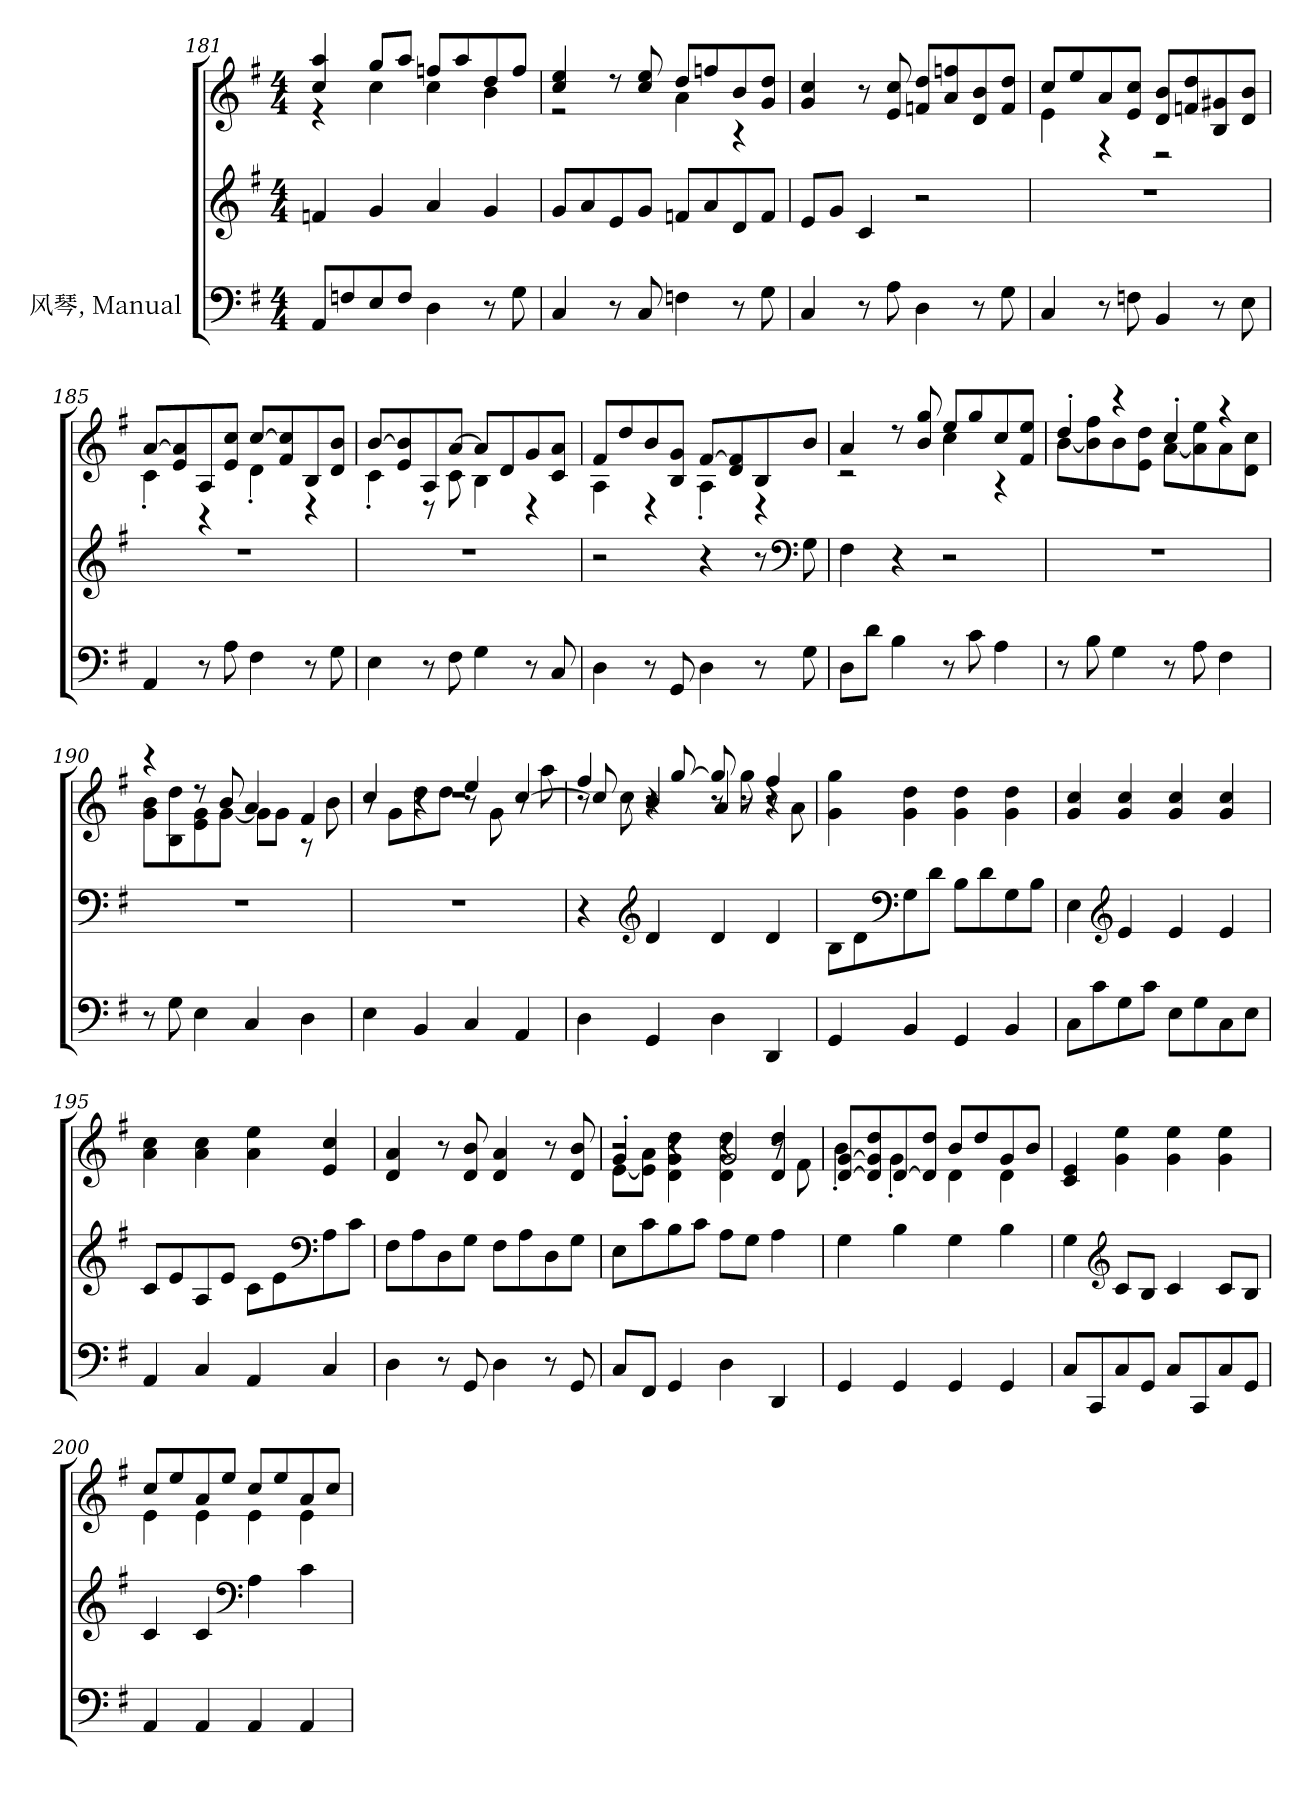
**kern	**kern	**kern
*part1	*part1	*part1
*staff3	*staff2	*staff1
*I"风琴, Manual	*	*
!!LO:LB:g=z
*clefF4	*clefG2	*clefG2
*k[f#]	*k[f#]	*k[f#]
*M4/4	*M4/4	*M4/4
=181	=181	=181
*	*	*^
8AA/L	4fn/	4cc/ 4aa/	4r
8Fn/	.	.	.
8E/	4g/	8gg/L	4cc\
8F/J	.	8aa/J	.
4D\	4a/	8ffn/L	4cc\
.	.	8aa/	.
8r	4g/	8dd/	4b\
8G\	.	8ff/J	.
=182	=182	=182	=182
4C/	8g/L	4cc/ 4ee/	2r
.	8a/	.	.
8r	8e/	8r	.
8C/	8g/J	8cc/ 8ee/	.
4Fn\	8fn/L	8dd/L	4a\
.	8a/	8ffn/	.
8r	8d/	8b/	4r
8G\	8f/J	8g/ 8dd/J	.
*	*	*v	*v
=183	=183	=183
4C/	8e/L	4g/ 4cc/
.	8g/J	.
8r	4c/	8r
8A\	.	8e/ 8cc/
4D\	2r	8fn/ 8dd/L
.	.	8a/ 8ffn/
8r	.	8d/ 8b/
8G\	.	8f/ 8dd/J
=184	=184	=184
*	*	*^
4C/	1r	8cc/L	4e\
.	.	8ee/	.
8r	.	8a/	4r
8Fn\	.	8e/ 8cc/J	.
4BB/	.	8d/ 8b/L	2r
.	.	8fn/ 8dd/	.
8r	.	8B/ 8g#X/	.
8E\	.	8d/ 8b/J	.
!!LO:LB:g=z	!!
=185	=185	=185	=185
4AA/	1r	[8a/L	4c'\
.	.	8e/ 8a/]	.
8r	.	8A/	4r
8A\	.	8e/ 8cc/J	.
4F#\	.	[8cc/L	4d'\
.	.	8f#/ 8cc/]	.
8r	.	8B/	4r
8G\	.	8d/ 8b/J	.
=186	=186	=186	=186
4E\	1r	[8b/L	4c'\
.	.	8e/ 8b/]	.
8r	.	8A/	8r
8F#\	.	[8a/J	8c\
4G\	.	8a/L]	4B\
.	.	8d/	.
8r	.	8g/	4r
8C/	.	8c/ 8a/J	.
=187	=187	=187	=187
4D\	2r	8f#/L	4A\
.	.	8dd/	.
8r	.	8b/	4r
8GG/	.	8B/ 8g/J	.
4D\	4r	[8f#/L	4A'\
.	.	8d/ 8f#/]	.
8r	8r	8B/	4r
*	*clefF4	*	*
8G\	8G\	8b/J	.
=188	=188	=188	=188
8D\L	4F#\	4a/	2r
8d\J	.	.	.
4B\	4r	8r	.
.	.	8b/ 8gg/	.
8r	2r	8ee/L	4cc\
8c\	.	8gg/	.
4A\	.	8cc/	4r
.	.	8f#/ 8ee/J	.
!!LO:PB:g=z	!!
=189	=189	=189	=189
8r	1r	4dd'/	[8b\L
8B\	.	.	8b\] 8ff#\
4G\	.	4r	8b\
.	.	.	8e\ 8dd\J
8r	.	4cc'/	[8a\L
8A\	.	.	8a\] 8ee\
4F#\	.	4r	8a\
.	.	.	8d\ 8cc\J
=190	=190	=190	=190
8r	1r	4r	8g\ 8b\L
8G\	.	.	8B\ 8dd\
4E\	.	8r	8e\ 8g\
.	.	8b/	[8g\J
4C/	.	4a/	8g\L]
.	.	.	8g\J
4D\	.	4f#/	8r
.	.	.	8b\
=191	=191	=191	=191
*	*	*	*^
4E\	1r	1r	8r	4cc/
.	.	.	8g\L	.
4BB/	.	.	8dd\	4r
.	.	.	8dd\J	.
4C/	.	.	8r	4ee/
.	.	.	8g\	.
4AA/	.	.	8r	[4cc/
.	.	.	8aa\	.
=192	=192	=192	=192	=192
4D\	4r	4ff#/	8r	8cc/]
.	.	.	8cc\	8r
*	*clefG2	*	*	*
4GG/	4d/	8r	4r	4b/
.	.	[8gg/	.	.
4D\	4d/	8gg/]	8r	4a/
.	.	8r	8gg\	.
4DD/	4d/	4ff#/	8r	4r
.	.	.	8a\	.
*	*	*v	*v	*v
!!LO:LB:g=z
=193	=193	=193
4GG/	8B\L	4g\ 4gg\
.	8d\	.
*	*clefF4	*
4BB/	8G\	4g\ 4dd\
.	8d\J	.
4GG/	8B\L	4g\ 4dd\
.	8d\	.
4BB/	8G\	4g\ 4dd\
.	8B\J	.
=194	=194	=194
8C\L	4E\	4g/ 4cc/
8c\	.	.
*	*clefG2	*
8G\	4e/	4g/ 4cc/
8c\J	.	.
8E\L	4e/	4g/ 4cc/
8G\	.	.
8C\	4e/	4g/ 4cc/
8E\J	.	.
=195	=195	=195
4AA/	8c/L	4a\ 4cc\
.	8e/	.
4C/	8A/	4a\ 4cc\
.	8e/J	.
4AA/	8c\L	4a\ 4ee\
.	8e\	.
*	*clefF4	*
4C/	8A\	4e/ 4cc/
.	8c\J	.
=196	=196	=196
4D\	8F#\L	4d/ 4a/
.	8A\	.
8r	8D\	8r
8GG/	8G\J	8d/ 8b/
4D\	8F#\L	4d/ 4a/
.	8A\	.
8r	8D\	8r
8GG/	8G\J	8d/ 8b/
!!LO:LB:g=z
=197	=197	=197
*	*	*^
*	*	*	*^
8C/L	8E\L	2r	[8e\L	4g'/
8FF#/J	8c\	.	8e\] 8a\J	.
4GG/	8B\	.	4d\ 4g\ 4dd\	4r
.	8c\J	.	.	.
4D\	8A\L	4r	4d\ 4dd\	2g/
.	8G\J	.	.	.
4DD/	4A\	4d/ 4dd/	8r	.
.	.	.	8f#\	.
*	*	*	*v	*v
=198	=198	=198	=198
4GG/	4G\	[8d/ [8g/L	4b'\
.	.	8d/] 8g/] 8dd/	.
4GG/	4B\	[8d/	4g'\
.	.	8d/] 8dd/J	.
4GG/	4G\	8b/L	4d\
.	.	8dd/	.
4GG/	4B\	8g/	4d\
.	.	8b/J	.
*	*	*v	*v
=199	=199	=199
8C/L	4G\	4c/ 4e/
8CC/	.	.
*	*clefG2	*
8C/	8c/L	4g\ 4ee\
8GG/J	8B/J	.
8C/L	4c/	4g\ 4ee\
8CC/	.	.
8C/	8c/L	4g\ 4ee\
8GG/J	8B/J	.
=200	=200	=200
*	*	*^
4AA/	4c/	8cc/L	4e\
.	.	8ee/	.
4AA/	4c/	8a/	4e\
.	.	8ee/J	.
*	*clefF4	*	*
4AA/	4A\	8cc/L	4e\
.	.	8ee/	.
4AA/	4c\	8a/	4e\
.	.	8cc/J	.
*	*	*v	*v
=	=	=
*-	*-	*-
